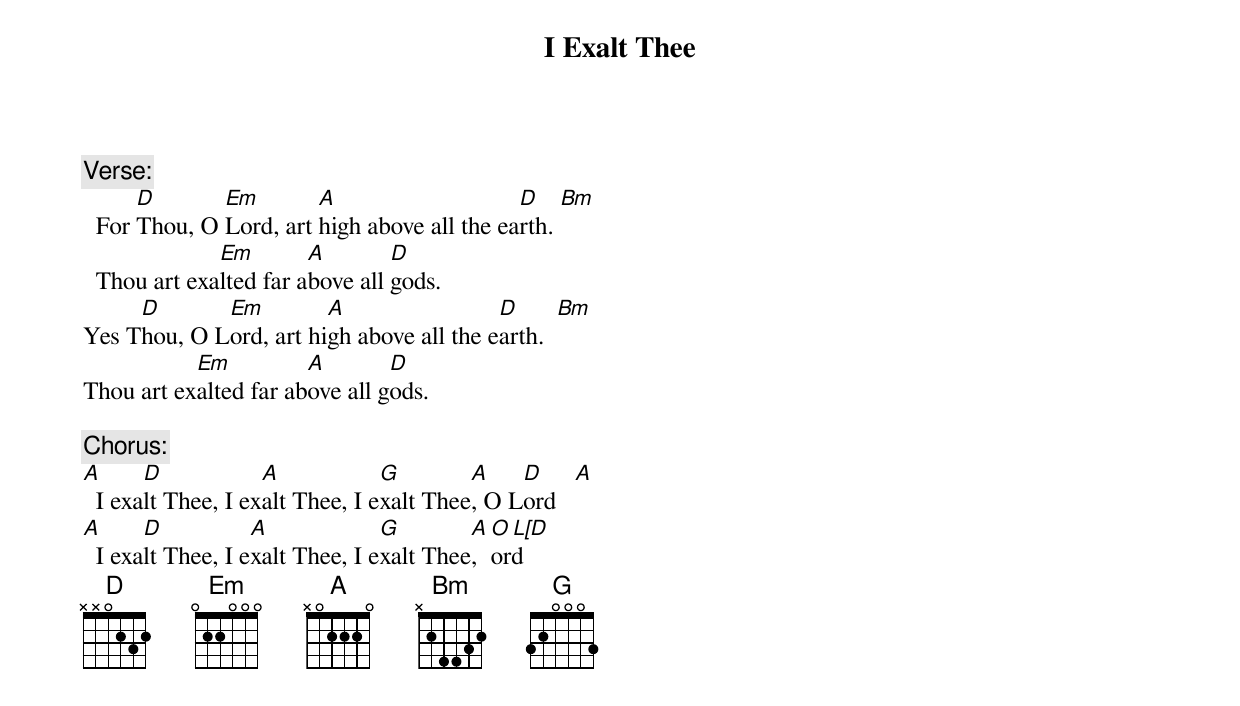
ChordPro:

{t: I Exalt Thee }

{c: Verse: }
  For [D]Thou, O [Em]Lord, art [A]high above all the ea[D]rth. [Bm]
  Thou art exa[Em]lted far a[A]bove all [D]gods.
Yes T[D]hou, O L[Em]ord, art hi[A]gh above all the e[D]arth.  [Bm]
Thou art ex[Em]alted far ab[A]ove all g[D]ods.

{c: Chorus: }
[A]  I exa[D]lt Thee, I ex[A]alt Thee, I e[G]xalt Thee[A], O L[D]ord   [A]
[A]  I exa[D]lt Thee, I e[A]xalt Thee, I e[G]xalt Thee[A], [O L[D]ord
